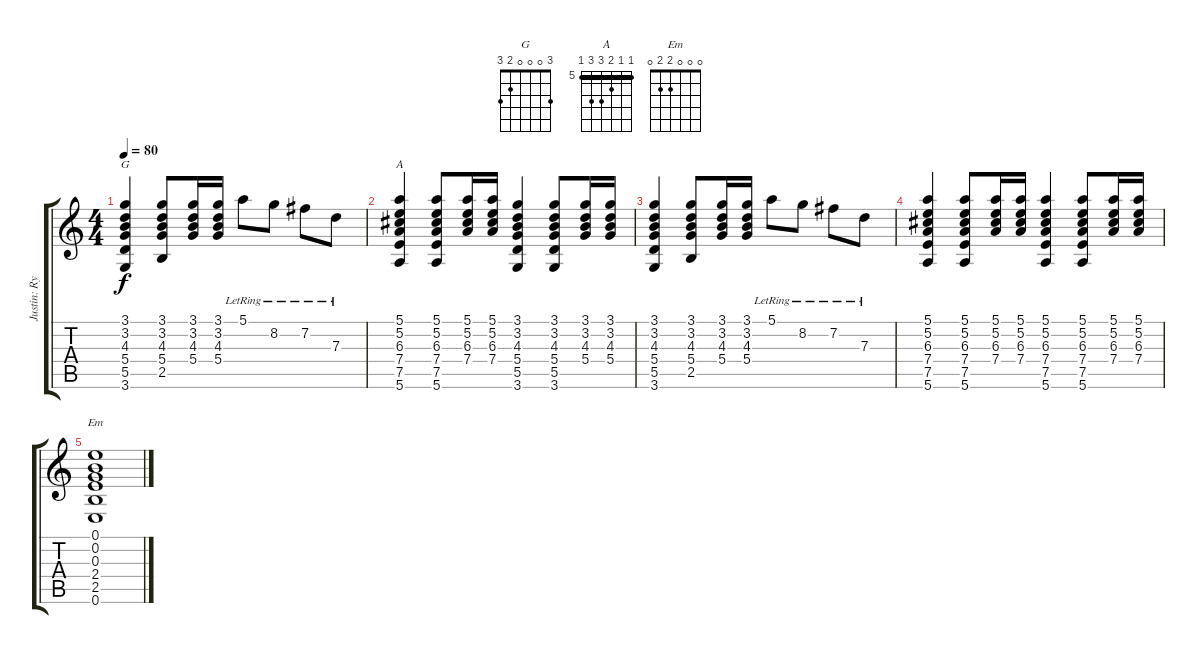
\track ("Justin: Rythm, Solo" "Justin: Ry") {instrument distortionguitar}
\staff {score tabs}
\tuning (E4 B3 G3 D3 A2 E2) {hide}
\chord ("G" 3 0 0 0 2 3)
\chord ("A" 5 5 6 7 7 5) {firstfret 5 barre 5}
\chord ("Em" 0 0 0 2 2 0)
\ts (4 4)
\tempo 80
\clef g2
\ks c
(3.1 3.2 4.3 5.4 5.5 3.6).4{ch "G" dy f volume 10 balance 8 instrument acousticguitarsteel} (3.1 3.2 4.3 5.4 2.5).8 (3.1 3.2 4.3 5.4).16 (3.1 3.2 4.3 5.4).16 5.1{lr}.8 8.2{lr}.8 7.2{lr}.8 7.3{lr}.8 |
(5.1 5.2 6.3 7.4 7.5 5.6).4{ch "A"} (5.1 5.2 6.3 7.4 7.5 5.6).8 (5.1 5.2 6.3 7.4).16 (5.1 5.2 6.3 7.4).16 (3.1 3.2 4.3 5.4 5.5 3.6).4 (3.1 3.2 4.3 5.4 5.5 3.6).8 (3.1 3.2 4.3 5.4).16 (3.1 3.2 4.3 5.4).16 |
(3.1 3.2 4.3 5.4 5.5 3.6).4{volume 10 balance 8 instrument acousticguitarsteel} (3.1 3.2 4.3 5.4 2.5).8 (3.1 3.2 4.3 5.4).16 (3.1 3.2 4.3 5.4).16 5.1{lr}.8 8.2{lr}.8 7.2{lr}.8 7.3{lr}.8 |
(5.1 5.2 6.3 7.4 7.5 5.6).4 (5.1 5.2 6.3 7.4 7.5 5.6).8 (5.1 5.2 6.3 7.4).16 (5.1 5.2 6.3 7.4).16 (5.1 5.2 6.3 7.4 7.5 5.6).4 (5.1 5.2 6.3 7.4 7.5 5.6).8 (5.1 5.2 6.3 7.4).16 (5.1 5.2 6.3 7.4).16 |
(0.1 0.2 0.3 2.4 2.5 0.6).1{ch "Em"}
